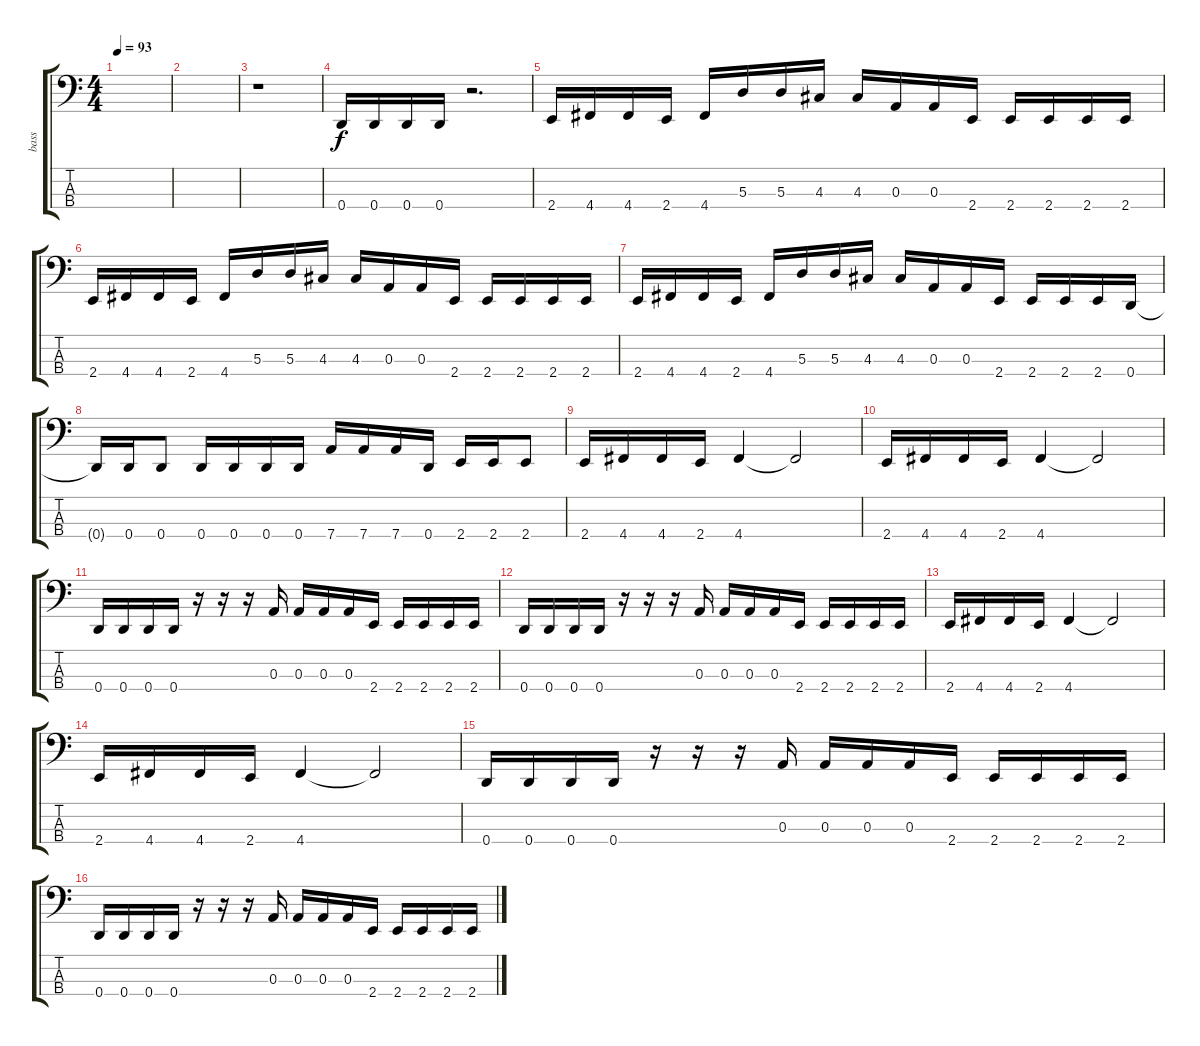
\track ("bass" "bass") {instrument electricbassfinger}
\staff {score tabs}
\tuning (G2 D2 A1 D1) {hide}
\ts (4 4)
\tempo 93
\clef f4
\ks c
|
|
r.1 |
0.4.16 0.4.16 0.4.16 0.4.16 r.2{d} |
2.4.16 4.4.16 4.4.16 2.4.16 4.4.16 5.3.16 5.3.16 4.3.16 4.3.16 0.3.16 0.3.16 2.4.16 2.4.16 2.4.16 2.4.16 2.4.16 |
2.4.16 4.4.16 4.4.16 2.4.16 4.4.16 5.3.16 5.3.16 4.3.16 4.3.16 0.3.16 0.3.16 2.4.16 2.4.16 2.4.16 2.4.16 2.4.16 |
2.4.16 4.4.16 4.4.16 2.4.16 4.4.16 5.3.16 5.3.16 4.3.16 4.3.16 0.3.16 0.3.16 2.4.16 2.4.16 2.4.16 2.4.16 0.4.16 |
0.4{t}.16 0.4.16 0.4.8 0.4.16 0.4.16 0.4.16 0.4.16 7.4.16 7.4.16 7.4.16 0.4.16 2.4.16 2.4.16 2.4.8 |
2.4.16 4.4.16 4.4.16 2.4.16 4.4.4 4.4{t}.2 |
2.4.16 4.4.16 4.4.16 2.4.16 4.4.4 4.4{t}.2 |
0.4.16 0.4.16 0.4.16 0.4.16 r.16 r.16 r.16 0.3.16 0.3.16 0.3.16 0.3.16 2.4.16 2.4.16 2.4.16 2.4.16 2.4.16 |
0.4.16 0.4.16 0.4.16 0.4.16 r.16 r.16 r.16 0.3.16 0.3.16 0.3.16 0.3.16 2.4.16 2.4.16 2.4.16 2.4.16 2.4.16 |
2.4.16 4.4.16 4.4.16 2.4.16 4.4.4 4.4{t}.2 |
2.4.16 4.4.16 4.4.16 2.4.16 4.4.4 4.4{t}.2 |
0.4.16 0.4.16 0.4.16 0.4.16 r.16 r.16 r.16 0.3.16 0.3.16 0.3.16 0.3.16 2.4.16 2.4.16 2.4.16 2.4.16 2.4.16 |
0.4.16 0.4.16 0.4.16 0.4.16 r.16 r.16 r.16 0.3.16 0.3.16 0.3.16 0.3.16 2.4.16 2.4.16 2.4.16 2.4.16 2.4.16
